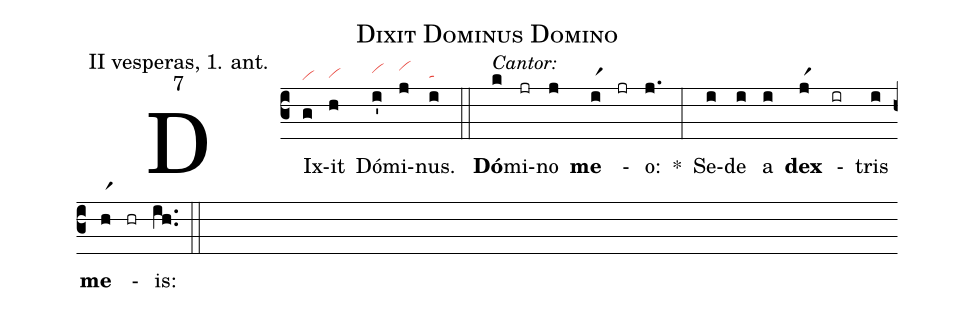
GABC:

name: Dixit Dominus Domino;
office-part: II vesperas, 1. ant.;
mode: 7;
nabc-lines: 1;
%%
(c3)
DIx(g|vihe)it(h|vi) Dó(i'|vihh)mi(j|vihi)nus.(i|ta) (::)
<alt>Cantor:</alt> <b>Dó</b>(k)mi(jr)no(j) <b>me</b>(ir1) -(jr) o:(j.) *(:)
Se(i)de(i) a(i) <b>dex</b>(jr1) -(ir) tris(i) <b>me</b>(hr1) -(hr) is:(ih..) (::)
